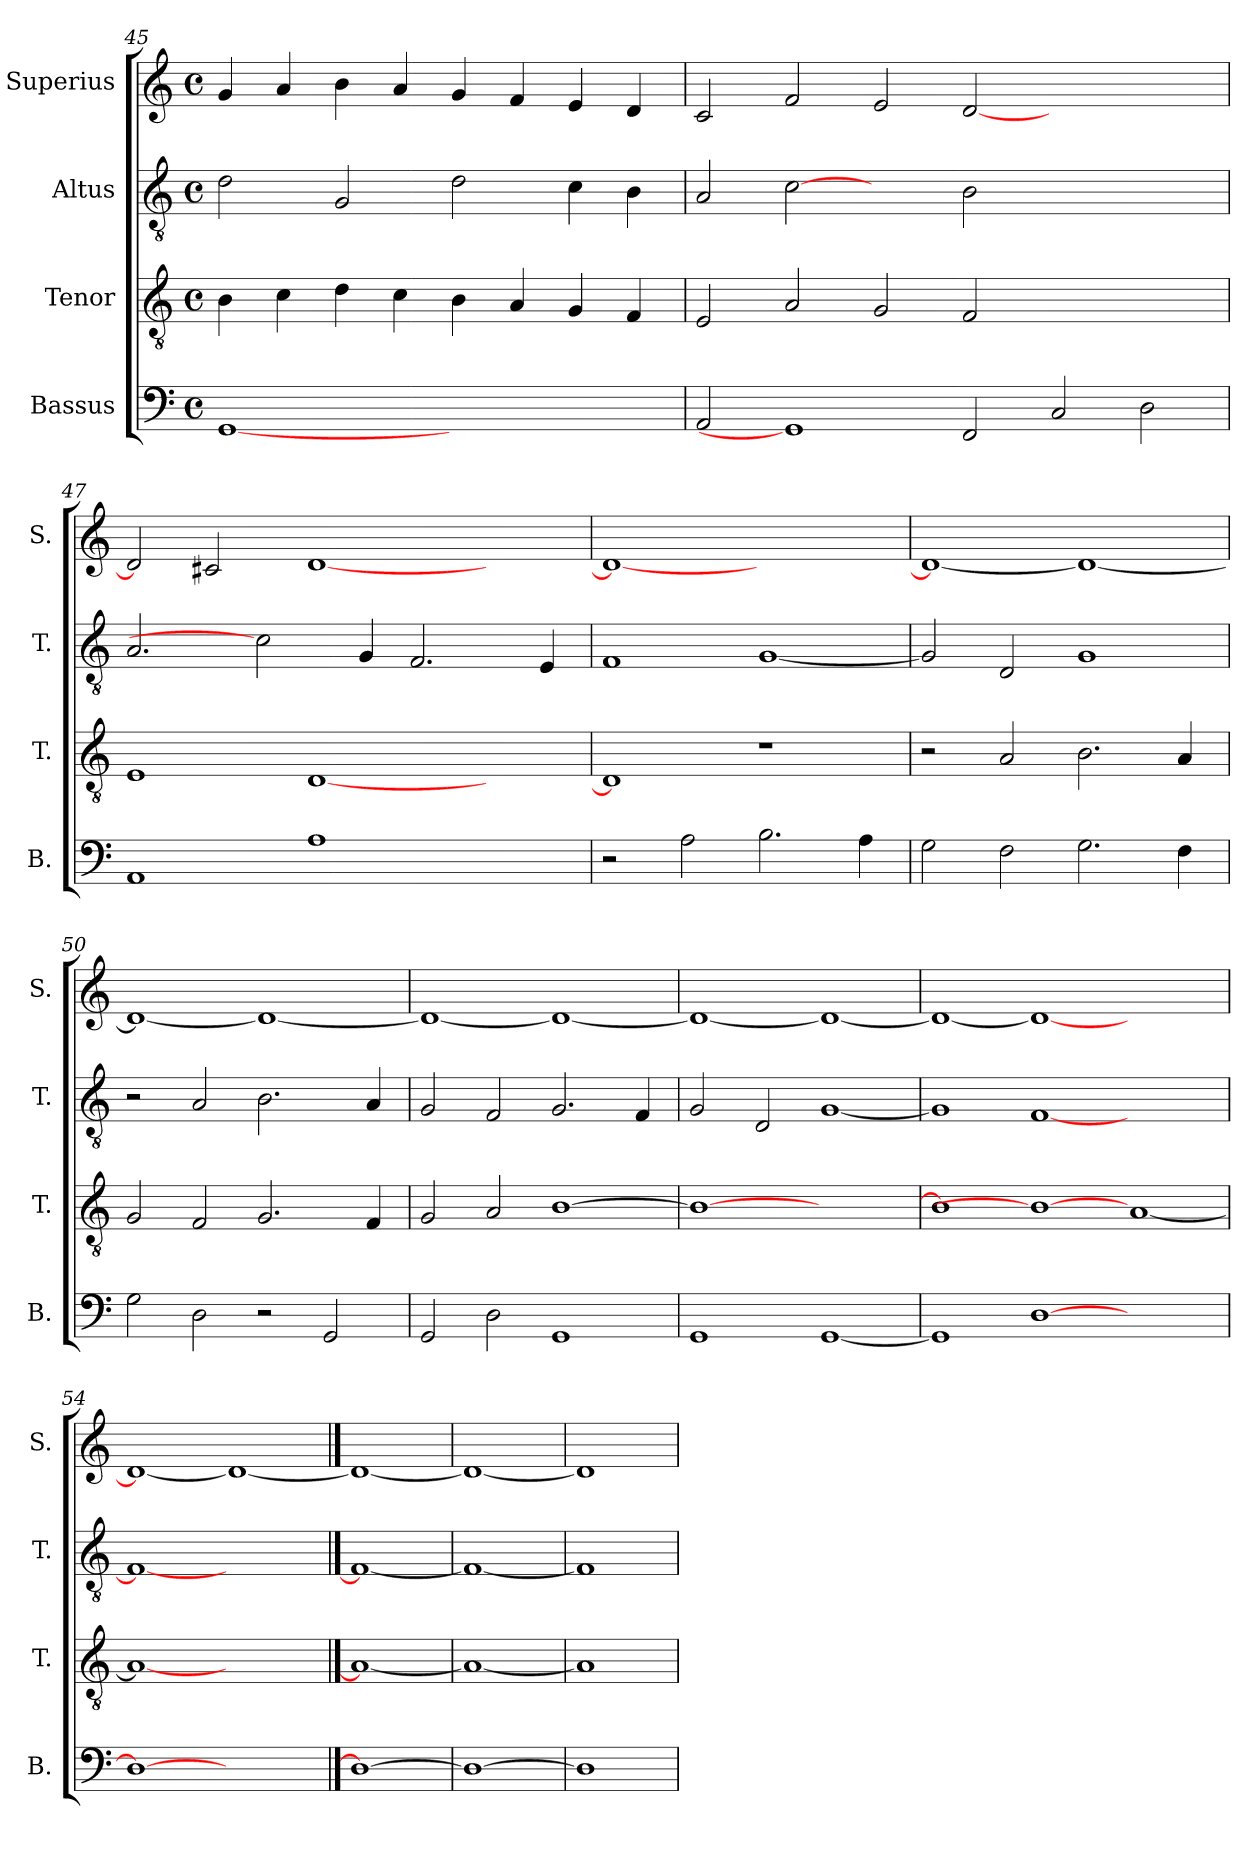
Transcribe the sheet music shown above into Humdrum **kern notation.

**kern	**kern	**kern	**kern
*part4	*part3	*part2	*part1
*staff4	*staff3	*staff2	*staff1
*I"Bassus	*I"Tenor	*I"Altus	*I"Superius
*I'B.	*I'T.	*I'T.	*I'S.
*clefF4	*clefGv2	*clefGv2	*clefG2
*	*ITrd7c12	*ITrd7c12	*
*k[]	*k[]	*k[]	*k[]
*C:	*C:	*C:	*C:
*M4/4	*M4/4	*M4/4	*M4/4
*met(c)	*met(c)	*met(c)	*met(c)
=45	=45	=45	=45
[1GGi	4BBi\	2Di\	4gi/
.	4Ci\	.	4ai/
.	4Di\	2GGi/	4bi\
.	4Ci\	.	4ai/
1ryy	4BBi\	2Di\	4gi/
.	4AAi/	.	4fi/
.	4GGi/	4Ci\	4ei/
.	4FFi/	4BBi\	4di/
=46	=46	=46	=46
2AAi/	2EEi/	2AAi/	2ci/
1GGi]	2AAi/	[2Ci	2fi/
.	2GGi/	2ryy	2ei/
2FFi/	2FFi/	2BBi\	[<2di/
2Ci/	1ryy	1ryy	1ryy
2Di\	.	.	.
!!LO:PB:g=z
=47	=47	=47	=47
1AAi	1EEi	2.AAi/	2di/]
.	.	.	2c#Xi/
.	.	2Ci]	.
1Ai	[<1DDi	.	[<1di
.	.	4GGi/	.
.	.	2.FFi/	.
2ryy	2ryy	.	2ryy
.	.	4EEi/	.
=48	=48	=48	=48
2r	1DDi]	1FFi	1di_<
2Ai\	.	.	.
2.Bi\	1r	[<1GGi	1ryy
4Ai\	.	.	.
=49	=49	=49	=49
2Gi\	2r	2GGi/]	1di_<
2Fi\	2AAi/	2DDi/	.
2.Gi\	2.BBi\	1GGi	1di_
4Fi\	4AAi/	.	.
=50	=50	=50	=50
2Gi\	2GGi/	2r	1di_<
2Di\	2FFi/	2AAi/	.
2r	2.GGi/	2.BBi\	1di_
2GGi/	.	.	.
.	4FFi/	4AAi/	.
!!LO:LB:g=z
=51	=51	=51	=51
2GGi/	2GGi/	2GGi/	1di_<
2Di\	2AAi/	2FFi/	.
1GGi	[>1BBi	2.GGi/	1di_
.	.	4FFi/	.
=52	=52	=52	=52
1GGi	1BBi_>	2GGi/	1di_<
.	.	2DDi/	.
[<1GGi	1ryy	[<1GGi	1di_
=53	=53	=53	=53
1GGi]	1BBi]	1GGi]	1di_<
[>1Di	1BBi_	[<1FFi	1di_
1ryy	[<1AAi	1ryy	1ryy
=54	=54	=54	=54
1Di_>	1AAi_<	1FFi_<	1di_<
1ryy	1ryy	1ryy	1di_
==55	==55	==55	==55
1Di_	1AAi_	1FFi_	1di_
=56	=56	=56	=56
1Di_	1AAi_	1FFi_	1di_
=57	=57	=57	=57
1Di]	1AAi]	1FFi]	1di]
=	=	=	=
*-	*-	*-	*-
